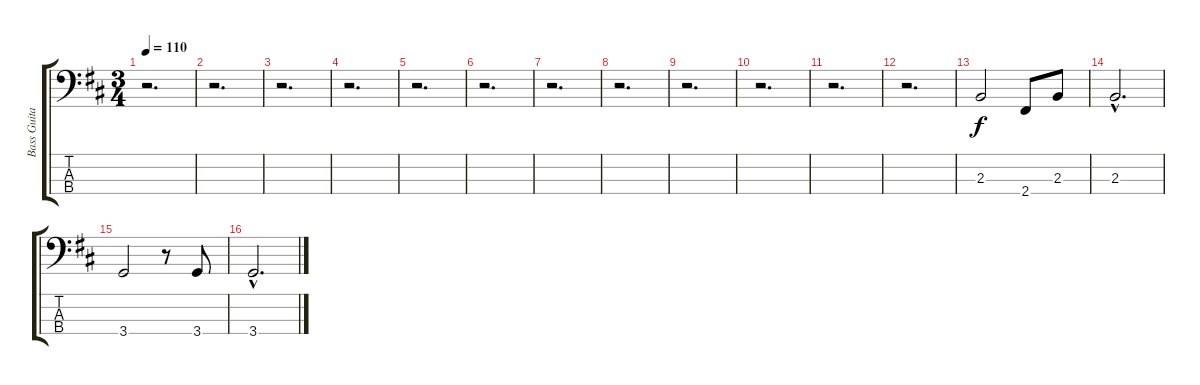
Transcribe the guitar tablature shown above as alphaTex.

\track ("Bass Guitar" "Bass Guita") {instrument electricbasspick}
\staff {score tabs}
\tuning (G2 D2 A1 E1) {hide}
\ts (3 4)
\tempo 110
\clef f4
\ks d
r.2{d dy f instrument electricbasspick} |
r.2{d} |
r.2{d} |
r.2{d} |
r.2{d} |
r.2{d} |
r.2{d} |
r.2{d} |
r.2{d} |
r.2{d} |
r.2{d} |
r.2{d} |
2.3.2{volume 8} 2.4.8{volume 9} 2.3.8{volume 10} |
2.3{hac}.2{d volume 10} |
3.4.2{volume 12} r.8{volume 13} 3.4.8 |
3.4{hac}.2{d}
